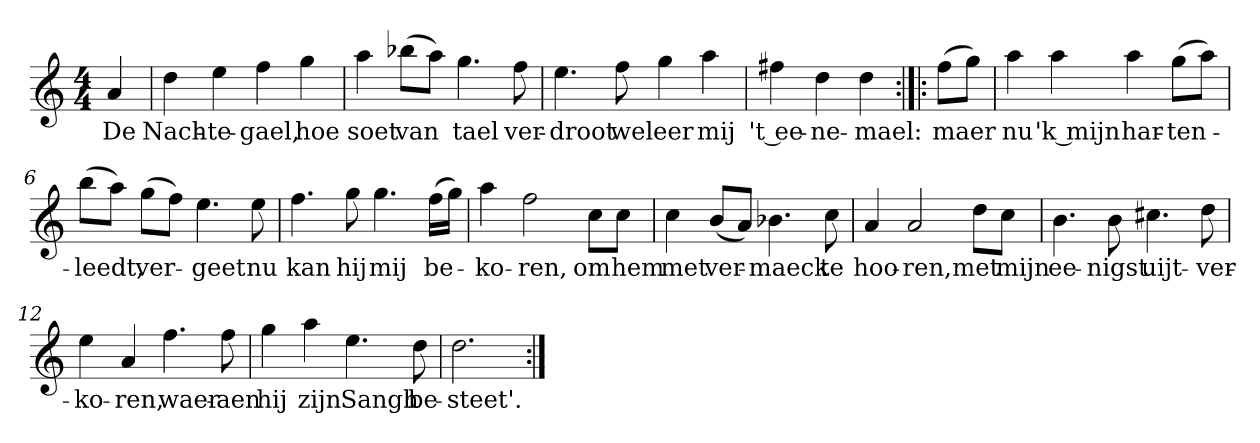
**kern	**text
*part1	*part1
*staff1	*staff1
*clefG2	*
*k[]	*
*D:dor	*
*M4/4	*
*MM120	*
=	=
4a	De
=1	=1
4dd	Nach-
4ee	-te-
4ff	-gael,
4gg	hoe
=2	=2
4aa	soet
(8bb-X\L	van
8aa\J)	.
4.gg	tael
8ff	ver-
=3	=3
4.ee	-droot
8ff	wel
4gg	eer
4aa	mij
=4	=4
4ff#X	't ee-
4dd	-ne-
4dd	-mael:
=:|!|:	=:|!|:
(8ff\L	maer
8gg\J)	.
=5	=5
4aa	nu
4aa	'k mijn
4aa	har-
(8gg\L	-ten-
8aa\J)	.
=6	=6
(8bb\L	-leedt,
8aa\J)	.
(8gg\L	ver-
8ff\J)	.
4.ee	-geet
8ee	nu
=7	=7
4.ff	kan
8gg	hij
4.gg	mij
(16ff\LL	be-
16gg\JJ)	.
=8	=8
4aa	-ko-
2ff	-ren,
8cc\L	om
8cc\J	hem
=9	=9
4cc	met
(8b/L	ver-
8a/J)	.
4.b-X	-maeck
8cc	te
=10	=10
4a	hoo-
2a	-ren,
8dd\L	met
8cc\J	mijn
=11	=11
4.b	ee-
8b	-nigst
4.cc#X	uijt-
8dd	-ver-
=12	=12
4ee	-ko-
4a	-ren,
4.ff	waer-
8ff	-aen
=13	=13
4gg	hij
4aa	zijn
4.ee	Sangh
8dd	be-
=14	=14
2.dd	-steet'.
=:|!	=:|!
*-	*-
